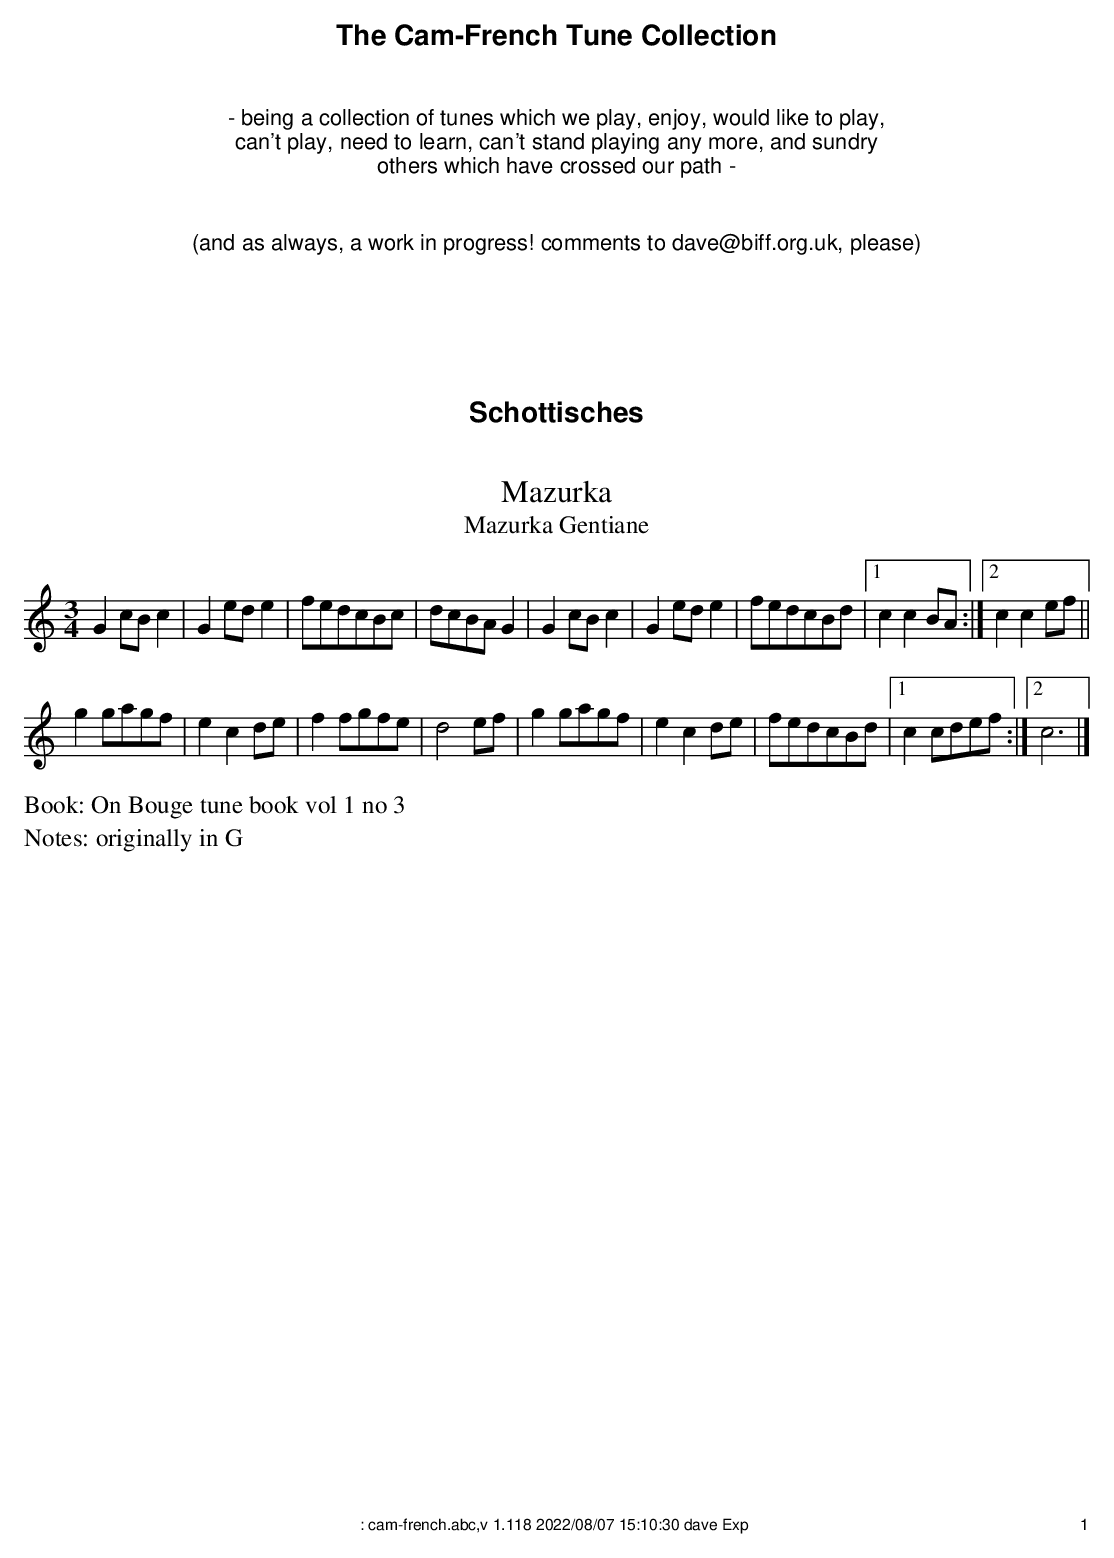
X:1
T:Mazurka
T:Mazurka Gentiane
M:3/4
L:1/8
K:C
G2cBc2|G2ede2|fedcBc|dcBAG2|G2cBc2|G2ede2|fedcBd|1c2c2BA:|2c2c2ef||
g2gagf|e2c2de|f2fgfe|d4ef|g2gagf|e2c2de|fedcBd|1c2cdef:|2c6|]
